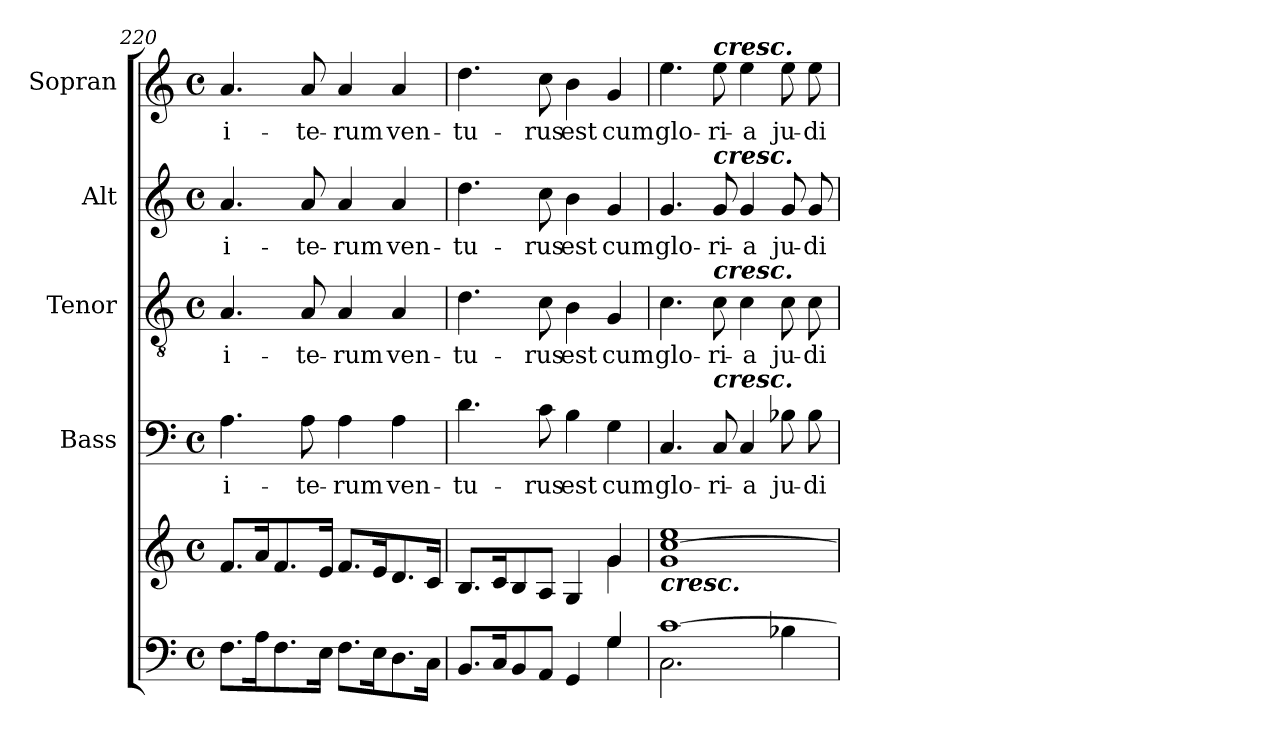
**kern	**kern	**kern	**text	**kern	**text	**kern	**text	**kern	**text
*part5	*part5	*part4	*part4	*part3	*part3	*part2	*part2	*part1	*part1
*staff6	*staff5	*staff4	*staff4	*staff3	*staff3	*staff2	*staff2	*staff1	*staff1
*	*	*I"Bass	*	*I"Tenor	*	*I"Alt	*	*I"Sopran	*
*	*	*I'B.	*	*I'T.	*	*I'A.	*	*I'S.	*
*clefF4	*clefG2	*clefF4	*	*clefGv2	*	*clefG2	*	*clefG2	*
*k[]	*k[]	*k[]	*	*k[]	*	*k[]	*	*k[]	*
*C:	*C:	*C:	*	*C:	*	*C:	*	*C:	*
*M4/4	*M4/4	*M4/4	*	*M4/4	*	*M4/4	*	*M4/4	*
*met(c)	*met(c)	*met(c)	*	*met(c)	*	*met(c)	*	*met(c)	*
=220	=220	=220	=220	=220	=220	=220	=220	=220	=220
!	!	!	!LO:LY:b	!	!LO:LY:b	!	!LO:LY:b	!	!LO:LY:b
8.F\L	8.f/L	4.A\	i-	4.A/	i-	4.a/	i-	4.a/	i-
16A\k	16a/k	.	.	.	.	.	.	.	.
8.F\	8.f/	.	.	.	.	.	.	.	.
!	!	!	!LO:LY:b	!	!LO:LY:b	!	!LO:LY:b	!	!LO:LY:b
.	.	8A\	-te-	8A/	-te-	8a/	-te-	8a/	-te-
16E\Jk	16e/Jk	.	.	.	.	.	.	.	.
!	!	!	!LO:LY:b	!	!LO:LY:b	!	!LO:LY:b	!	!LO:LY:b
8.F\L	8.f/L	4A\	-rum	4A/	-rum	4a/	-rum	4a/	-rum
16E\k	16e/k	.	.	.	.	.	.	.	.
!	!	!	!LO:LY:b	!	!LO:LY:b	!	!LO:LY:b	!	!LO:LY:b
8.D\	8.d/	4A\	ven-	4A/	ven-	4a/	ven-	4a/	ven-
16C\Jk	16c/Jk	.	.	.	.	.	.	.	.
!!LO:PB:g=z
=221	=221	=221	=221	=221	=221	=221	=221	=221	=221
*^	*^	*	*	*	*	*	*	*	*
!	!	!	!	!	!LO:LY:b	!	!LO:LY:b	!	!LO:LY:b	!	!LO:LY:b
8.BB/L	2.ryy	8.B/L	2.ryy	4.d\	-tu-	4.d\	-tu-	4.dd\	-tu-	4.dd\	-tu-
16C/k	.	16c/k	.	.	.	.	.	.	.	.	.
8BB/	.	8B/	.	.	.	.	.	.	.	.	.
!	!	!	!	!	!LO:LY:b	!	!LO:LY:b	!	!LO:LY:b	!	!LO:LY:b
8AA/J	.	8A/J	.	8c\	-rus	8c\	-rus	8cc\	-rus	8cc\	-rus
!	!	!	!	!	!LO:LY:b	!	!LO:LY:b	!	!LO:LY:b	!	!LO:LY:b
4GG/	.	4G/	.	4B\	est	4B\	est	4b\	est	4b\	est
!	!	!	!	!	!LO:LY:b	!	!LO:LY:b	!	!LO:LY:b	!	!LO:LY:b
4G/	4G\	4g/	4g\	4G\	cum	4G/	cum	4g/	cum	4g/	cum
=222	=222	=222	=222	=222	=222	=222	=222	=222	=222	=222	=222
!	!	!LO:TX:b:Bi:t=cresc.	!	!	!	!	!	!	!	!	!
!	!	!	!	!	!LO:LY:b	!	!LO:LY:b	!	!LO:LY:b	!	!LO:LY:b
[>1c	2.C\	[>1cc 1ee	1g	4.C/	glo-	4.c\	glo-	4.g/	glo-	4.ee\	glo-
!	!	!	!	!	!	!	!	!	!	!LO:TX:a:Bi:t=cresc.	!
!	!	!	!	!	!	!	!	!LO:TX:a:Bi:t=cresc.	!	!	!
!	!	!	!	!	!	!LO:TX:a:Bi:t=cresc.	!	!	!	!	!
!	!	!	!	!LO:TX:a:Bi:t=cresc.	!	!	!	!	!	!	!
!	!	!	!	!	!LO:LY:b	!	!LO:LY:b	!	!LO:LY:b	!	!LO:LY:b
.	.	.	.	8C/	-ri-	8c\	-ri-	8g/	-ri-	8ee\	-ri-
!	!	!	!	!	!LO:LY:b	!	!LO:LY:b	!	!LO:LY:b	!	!LO:LY:b
.	.	.	.	4C/	-a	4c\	-a	4g/	-a	4ee\	-a
!	!	!	!	!	!LO:LY:b	!	!LO:LY:b	!	!LO:LY:b	!	!LO:LY:b
.	4B-X\	.	.	8B-X\	ju-	8c\	ju-	8g/	ju-	8ee\	ju-
!	!	!	!	!	!LO:LY:b	!	!LO:LY:b	!	!LO:LY:b	!	!LO:LY:b
.	.	.	.	8B-\	-di-	8c\	-di-	8g/	-di-	8ee\	-di-
*v	*v	*	*	*	*	*	*	*	*	*	*
*	*v	*v	*	*	*	*	*	*	*	*
=	=	=	=	=	=	=	=	=	=
*-	*-	*-	*-	*-	*-	*-	*-	*-	*-
